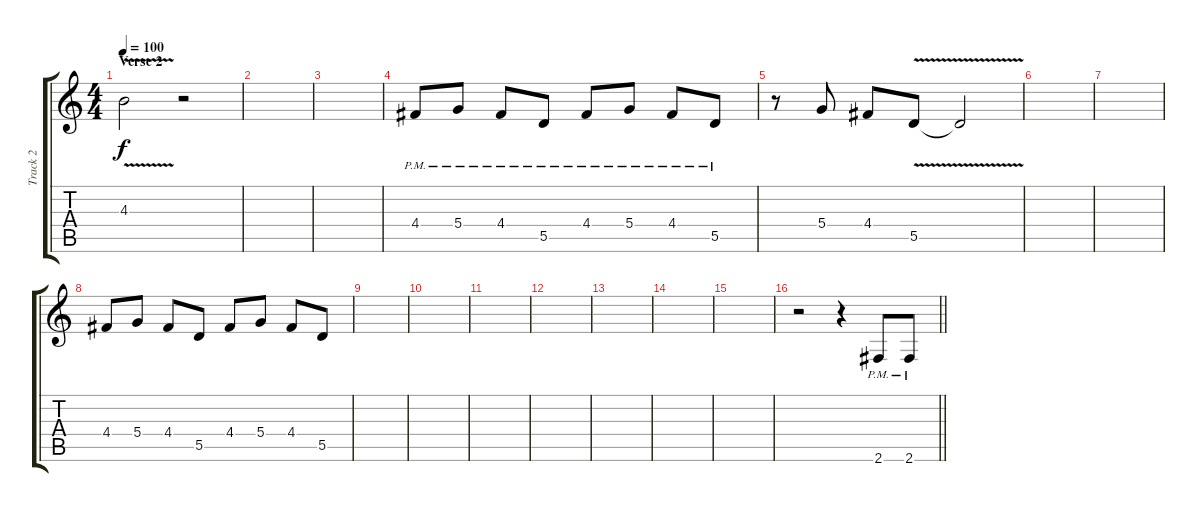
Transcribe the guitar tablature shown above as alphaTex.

\track ("Track 2" "Track 2") {instrument overdrivenguitar}
\staff {score tabs}
\tuning (E4 B3 G3 D3 A2 E2) {hide}
\ts (4 4)
\section ("" "Verse 2")
\tempo 100
\clef g2
\ks c
4.3{v}.2{dy f} r.2 |
|
|
4.4{pm}.8 5.4{pm}.8 4.4{pm}.8 5.5{pm}.8 4.4{pm}.8 5.4{pm}.8 4.4{pm}.8 5.5{pm}.8 |
r.8 5.4.8 4.4.8 5.5{v}.8 5.5{t}.2 |
|
|
4.4.8 5.4.8 4.4.8 5.5.8 4.4.8 5.4.8 4.4.8 5.5.8 |
|
|
|
|
|
|
|
\barLineRight lightlight
r.2 r.4 2.6{pm}.8 2.6{pm}.8
